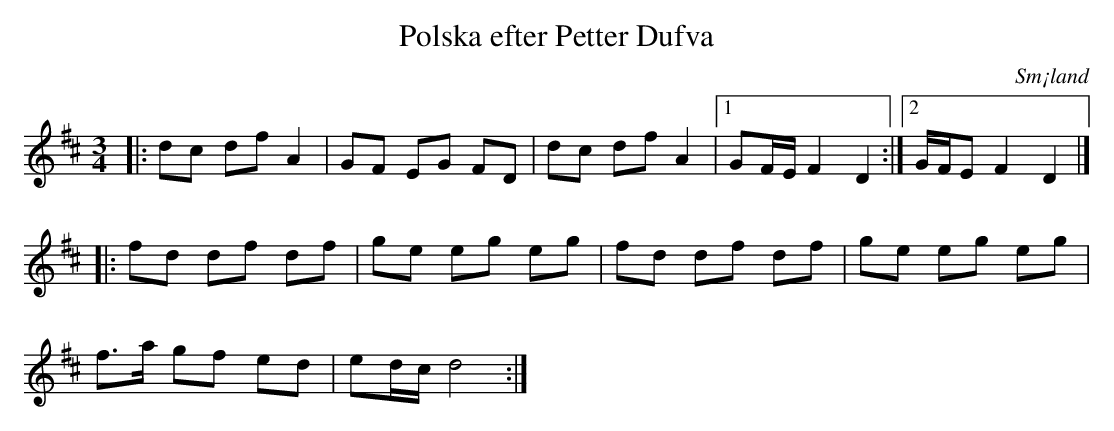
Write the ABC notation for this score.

X:1
T: Polska efter Petter Dufva
O: Sm¡land
M: 3/4
L: 1/8
K: D
|: dc df A2 | GF EG FD | dc df A2 |1 GF/E/ F2 D2 :|2 G/F/E F2 D2 |]
|: fd df df | ge eg eg | fd df df | ge eg eg |
f>a gf ed | ed/c/ d4 :|
